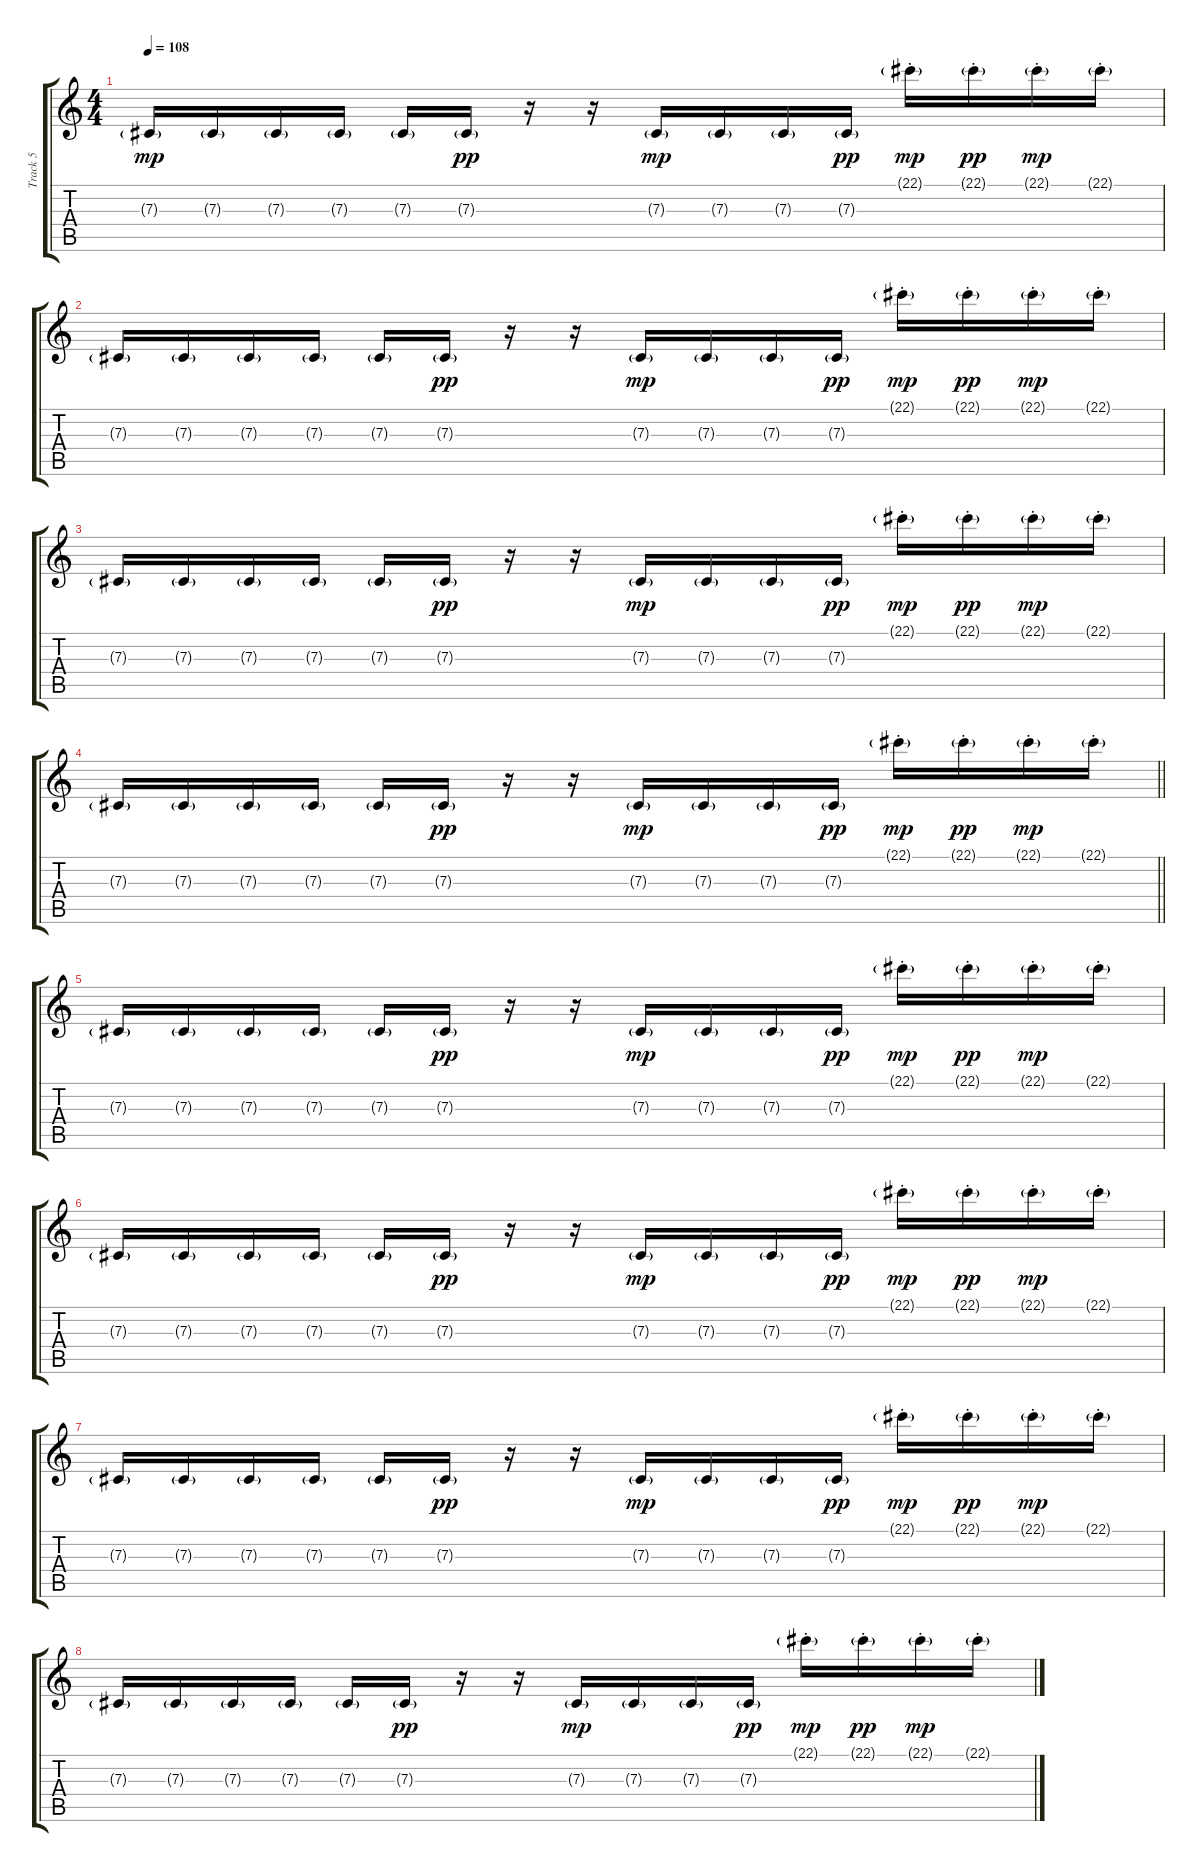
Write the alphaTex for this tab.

\track ("Track 5" "Track 5") {instrument steeldrums}
\staff {score tabs}
\tuning (Eb4 Bb3 Gb3 Db3 Ab2 Db2) {hide}
\ts (4 4)
\tempo 108
\clef g2
\ks c
7.3{g}.16{dy mp} 7.3{g}.16 7.3{g}.16 7.3{g}.16 7.3{g}.16 7.3{g}.16{dy pp} r.16 r.16 7.3{g}.16{dy mp} 7.3{g}.16 7.3{g}.16 7.3{g}.16{dy pp} 22.1{g st}.16{dy mp} 22.1{g st}.16{dy pp} 22.1{g st}.16{dy mp} 22.1{g st}.16 |
7.3{g}.16 7.3{g}.16 7.3{g}.16 7.3{g}.16 7.3{g}.16 7.3{g}.16{dy pp} r.16 r.16 7.3{g}.16{dy mp} 7.3{g}.16 7.3{g}.16 7.3{g}.16{dy pp} 22.1{g st}.16{dy mp} 22.1{g st}.16{dy pp} 22.1{g st}.16{dy mp} 22.1{g st}.16 |
7.3{g}.16 7.3{g}.16 7.3{g}.16 7.3{g}.16 7.3{g}.16 7.3{g}.16{dy pp} r.16 r.16 7.3{g}.16{dy mp} 7.3{g}.16 7.3{g}.16 7.3{g}.16{dy pp} 22.1{g st}.16{dy mp} 22.1{g st}.16{dy pp} 22.1{g st}.16{dy mp} 22.1{g st}.16 |
\barLineRight lightlight
7.3{g}.16 7.3{g}.16 7.3{g}.16 7.3{g}.16 7.3{g}.16 7.3{g}.16{dy pp} r.16 r.16 7.3{g}.16{dy mp} 7.3{g}.16 7.3{g}.16 7.3{g}.16{dy pp} 22.1{g st}.16{dy mp} 22.1{g st}.16{dy pp} 22.1{g st}.16{dy mp} 22.1{g st}.16 |
\section ("" "")
7.3{g}.16 7.3{g}.16 7.3{g}.16 7.3{g}.16 7.3{g}.16 7.3{g}.16{dy pp} r.16 r.16 7.3{g}.16{dy mp} 7.3{g}.16 7.3{g}.16 7.3{g}.16{dy pp} 22.1{g st}.16{dy mp} 22.1{g st}.16{dy pp} 22.1{g st}.16{dy mp} 22.1{g st}.16 |
7.3{g}.16 7.3{g}.16 7.3{g}.16 7.3{g}.16 7.3{g}.16 7.3{g}.16{dy pp} r.16 r.16 7.3{g}.16{dy mp} 7.3{g}.16 7.3{g}.16 7.3{g}.16{dy pp} 22.1{g st}.16{dy mp} 22.1{g st}.16{dy pp} 22.1{g st}.16{dy mp} 22.1{g st}.16 |
7.3{g}.16 7.3{g}.16 7.3{g}.16 7.3{g}.16 7.3{g}.16 7.3{g}.16{dy pp} r.16 r.16 7.3{g}.16{dy mp} 7.3{g}.16 7.3{g}.16 7.3{g}.16{dy pp} 22.1{g st}.16{dy mp} 22.1{g st}.16{dy pp} 22.1{g st}.16{dy mp} 22.1{g st}.16 |
7.3{g}.16 7.3{g}.16 7.3{g}.16 7.3{g}.16 7.3{g}.16 7.3{g}.16{dy pp} r.16 r.16 7.3{g}.16{dy mp} 7.3{g}.16 7.3{g}.16 7.3{g}.16{dy pp} 22.1{g st}.16{dy mp} 22.1{g st}.16{dy pp} 22.1{g st}.16{dy mp} 22.1{g st}.16
